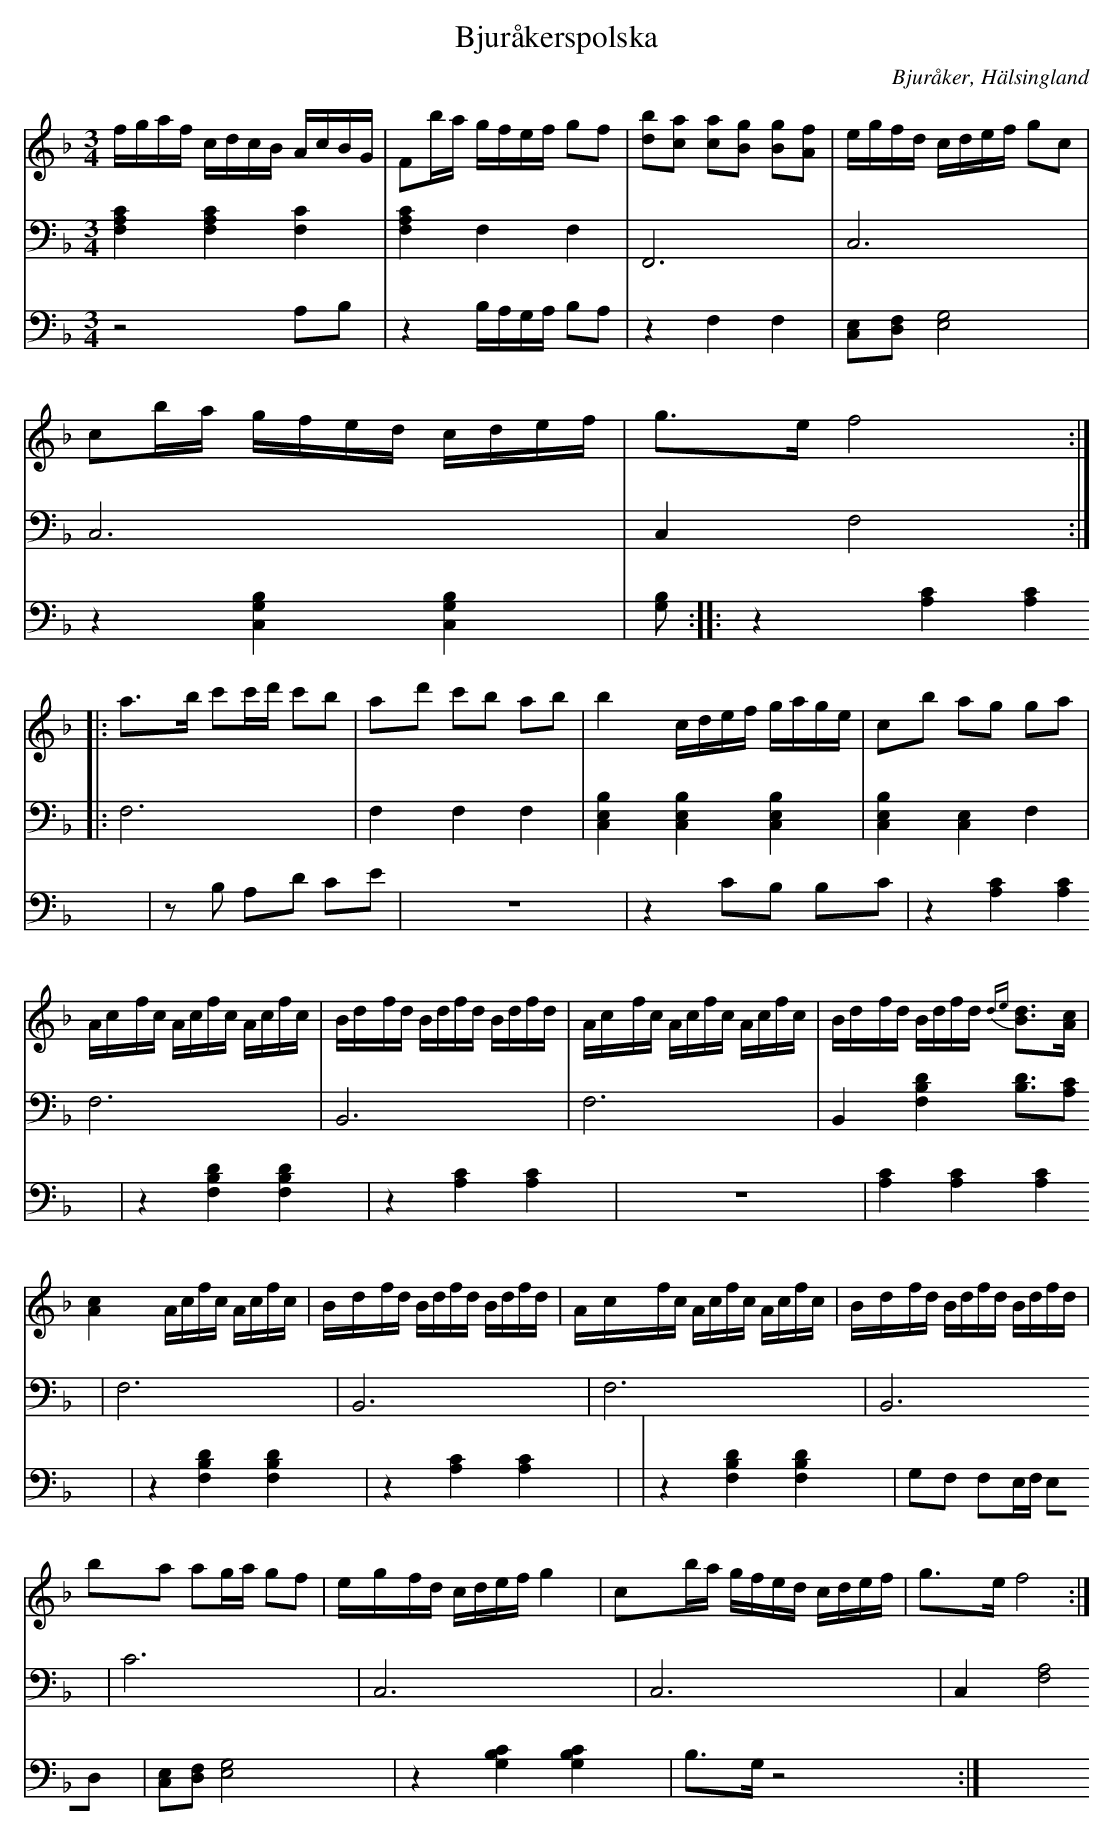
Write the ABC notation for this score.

X:1
T: Bjuråkerspolska
O: Bjuråker, Hälsingland
M: 3/4
L: 1/16
K: F
V:1
V:2
V:3
V:1
fgaf cdcB AcBG|F2ba gfef g2f2|[d2b2][c2a2] [c2a2][B2g2] [B2g2][A2f2] |egfd cdef g2c2|
c2ba gfed cdef|g2>e2 f8:|
|:a2>b2 c'2c'd' c'2b2|a2d'2 c'2b2 a2b2|b4 cdef gage|c2b2 a2g2 g2a2|
Acfc Acfc Acfc|Bdfd Bdfd Bdfd|Acfc Acfc Acfc|Bdfd Bdfd {de}[B2d2]>[A2c2]|
[A4c4] Acfc Acfc|Bdfd Bdfd Bdfd|Acfc Acfc Acfc|Bdfd Bdfd Bdfd|
b2a2 a2ga g2f2|egfd cdef g4|c2ba gfed cdef|g2>e2 f8:|
V:2 clef=bass
[F,4A,4C4] [F,4A,4C4] [F,4C4]|[F,4A,4C4] F,4 F,4|F,,12|C,12|
C,12|C,4 F,8:|
|:F,12|F,4 F,4 F,4|[C,4E,4B,4] [C,4E,4B,4] [C,4E,4B,4]|[C,4E,4B,4] [C,4E,4] F,4|
F,12|B,,12|F,12|B,,4 [F,4B,4D4] [B,2D2]>[A,4C4]|
F,12|B,,12|F,12|B,,12|
C12|C,12|C,12|C,4 [F,8A,8]:|
V:3 clef=bass
z8 A,2B,2|z4 B,A,G,A, B,2A,2|z4 F,4 F,4|[C,2E,2][D,2F,2] [E,8G,8]|
z4 [G,4B,4C,4] [G,4B,4C,4]|[B,2>G,2 z8]:|
|:z4 [A,4C4] [A,4C4]|z2B,2 A,2D2 C2E2|z12|z4 C2B,2 B,2C2|
z4 [A,4C4] [A,4C4]|z4 [F,4B,4D4] [F,4B,4D4]|z4 [A,4C4] [A,4C4]|z12|
[A,4C4] [A,4C4] [A,4C4]|z4 [F,4B,4D4] [F,4B,4D4]|z4 [A,4C4] [A,4C4]|
|z4 [F,4B,4D4] [F,4B,4D4]|G,2F,2 F,2E,F, E,2D,2|[C,2E,2][D,2F,2] [E,8G,8]|z4 [G,4B,4C4] [G,4B,4C4]|B,2>G,2 z8:|
